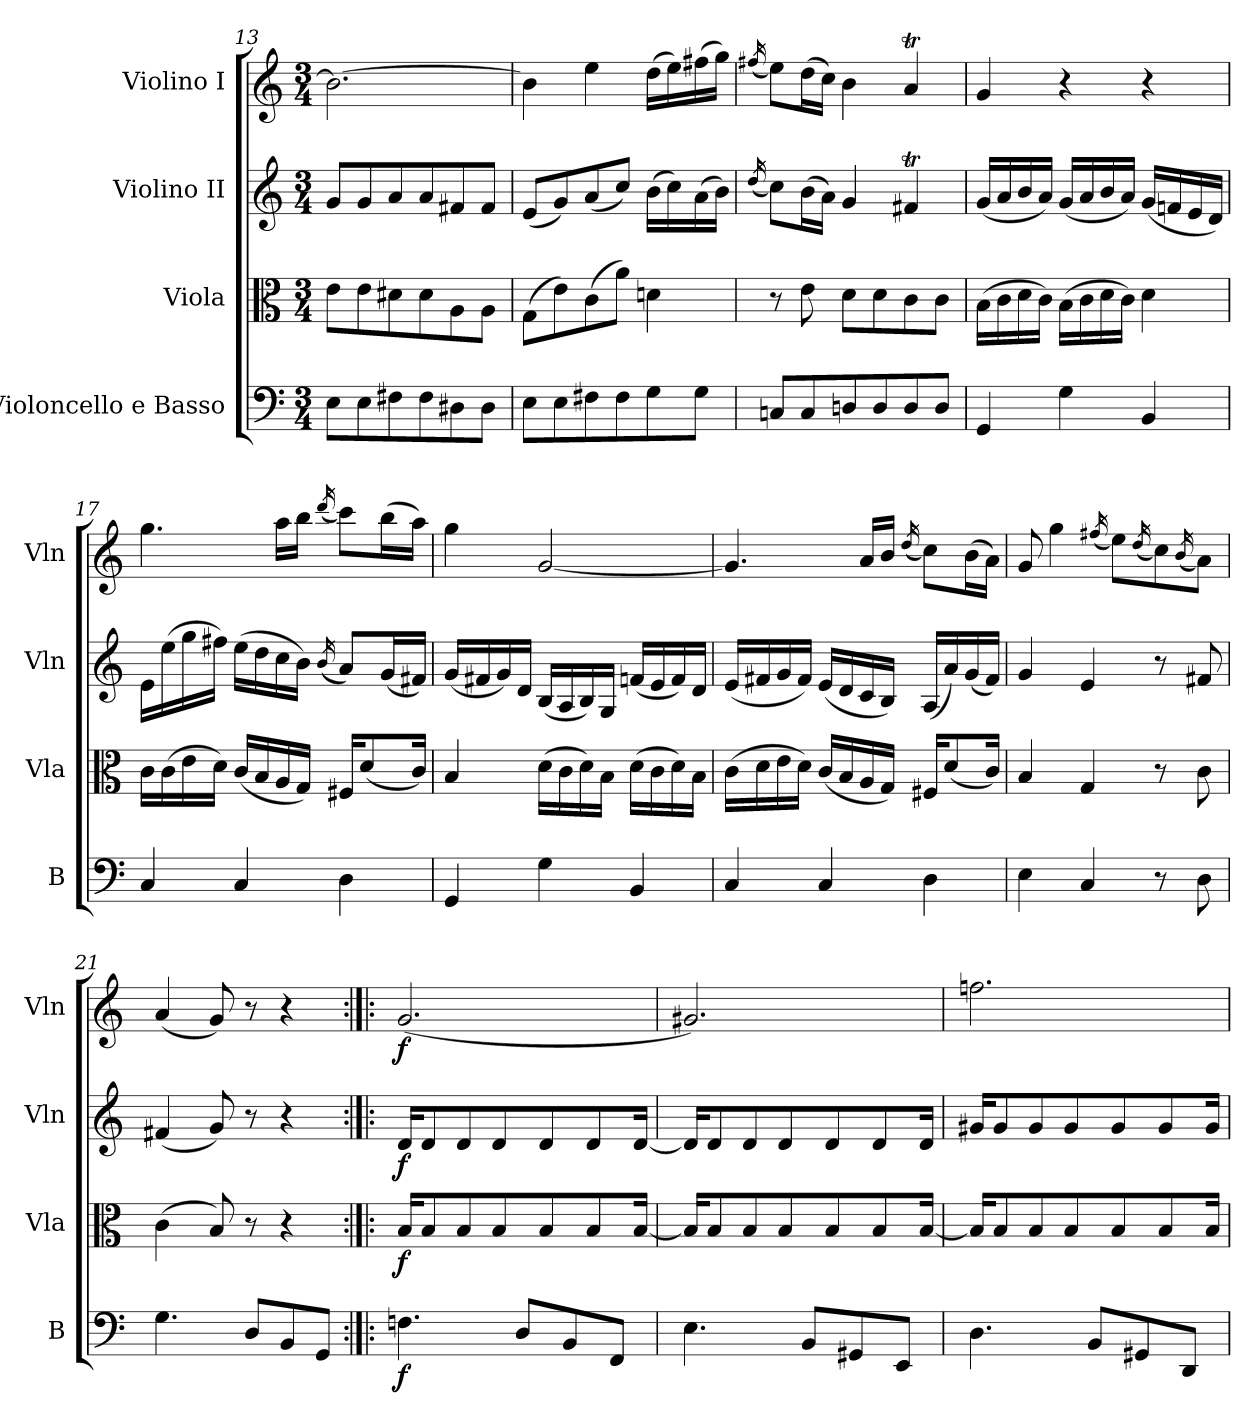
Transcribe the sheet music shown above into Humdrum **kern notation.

**kern	**dynam	**kern	**dynam	**kern	**dynam	**kern	**dynam
*part4	*part4	*part3	*part3	*part2	*part2	*part1	*part1
*staff4	*staff4	*staff3	*staff3	*staff2	*staff2	*staff1	*staff1
*I"Violoncello e Basso	*	*I"Viola	*	*I"Violino II	*	*I"Violino I	*
*I'B	*	*I'Vla	*	*I'Vln	*	*I'Vln	*
!!LO:LB:g=z
*clefF4	*	*clefC3	*	*clefG2	*	*clefG2	*
*k[]	*	*k[]	*	*k[]	*	*k[]	*
*C:	*	*C:	*	*C:	*	*C:	*
*M3/4	*	*M3/4	*	*M3/4	*	*M3/4	*
=13	=13	=13	=13	=13	=13	=13	=13
8EL	.	8eL	.	8gL	.	2.b_	.
8E	.	8e	.	8g	.	.	.
8F#X	.	8d#X	.	8a	.	.	.
8F#	.	8d#	.	8a	.	.	.
8D#X	.	8A	.	8f#X	.	.	.
8D#J	.	8AJ	.	8f#J	.	.	.
=14	=14	=14	=14	=14	=14	=14	=14
8EL	.	(8GL	.	(8eL	.	4b]	.
8E	.	8e)	.	8g)	.	.	.
8F#X	.	(8c	.	(8a	.	4ee	.
8F#	.	8aJ)	.	8ccJ)	.	.	.
8G	.	4dn	.	(16bLL	.	(16ddLL	.
.	.	.	.	16cc)	.	16ee)	.
8GJ	.	.	.	(16a	.	(16ff#X	.
.	.	.	.	16bJJ)	.	16ggJJ)	.
=15	=15	=15	=15	=15	=15	=15	=15
.	.	.	.	(<16qdd	.	(<16qff#X	.
8CnL	.	8r	.	8ccL)	.	8eeL)	.
8C	.	8e	.	(16bL	.	(16ddL	.
.	.	.	.	16aJJ)	.	16ccJJ)	.
8Dn	.	8dL	.	4g	.	4b	.
8D	.	8d	.	.	.	.	.
8D	.	8c	.	4f#Xt	.	4aT	.
8DJ	.	8cJ	.	.	.	.	.
=16	=16	=16	=16	=16	=16	=16	=16
4GG	.	(16BLL	.	(16gLL	.	4g	.
.	.	16c	.	16a	.	.	.
.	.	16d	.	16b	.	.	.
.	.	16cJJ)	.	16aJJ)	.	.	.
4G	.	(16BLL	.	(16gLL	.	4r	.
.	.	16c	.	16a	.	.	.
.	.	16d	.	16b	.	.	.
.	.	16cJJ)	.	16aJJ)	.	.	.
4BB	.	4d	.	(16gLL	.	4r	.
.	.	.	.	16fn	.	.	.
.	.	.	.	16e	.	.	.
.	.	.	.	16dJJ)	.	.	.
=17	=17	=17	=17	=17	=17	=17	=17
4C	.	16cLL	.	16eLL	.	4.gg	.
.	.	(16c	.	(16ee	.	.	.
.	.	16e	.	16gg	.	.	.
.	.	16dJJ)	.	16ff#XJJ)	.	.	.
4C	.	(16cLL	.	(16eeLL	.	.	.
.	.	16B	.	16dd	.	.	.
.	.	16A	.	16cc	.	16aaLL	.
.	.	16GJJ)	.	16bJJ)	.	16bbJJ	.
.	.	.	.	(<16qb	.	(<16qddd	.
4D	.	16F#XKL	.	8aL)	.	8cccL)	.
.	.	(8d	.	.	.	.	.
.	.	.	.	(16gL	.	(16bbL	.
.	.	16cJk)	.	16f#XJJ)	.	16aaJJ)	.
!!LO:LB:g=z
=18	=18	=18	=18	=18	=18	=18	=18
4GG	.	4B	.	(16gLL	.	4gg	.
.	.	.	.	16f#X	.	.	.
.	.	.	.	16g)	.	.	.
.	.	.	.	16dJJ	.	.	.
4G	.	(16dLL	.	(16BLL	.	[2g	.
.	.	16c	.	16A	.	.	.
.	.	16d)	.	16B)	.	.	.
.	.	16BJJ	.	16GJJ	.	.	.
4BB	.	(16dLL	.	(16fnLL	.	.	.
.	.	16c	.	16e	.	.	.
.	.	16d)	.	16f)	.	.	.
.	.	16BJJ	.	16dJJ	.	.	.
=19	=19	=19	=19	=19	=19	=19	=19
4C	.	(16cLL	.	(16eLL	.	4.g]	.
.	.	16d	.	16f#X	.	.	.
.	.	16e	.	16g	.	.	.
.	.	16dJJ)	.	16f#JJ)	.	.	.
4C	.	(16cLL	.	(16eLL	.	.	.
.	.	16B	.	16d	.	.	.
.	.	16A	.	16c	.	16aLL	.
.	.	16GJJ)	.	16BJJ)	.	16bJJ	.
.	.	.	.	.	.	(<16qdd	.
4D	.	16F#XKL	.	(16ALL	.	8ccL)	.
.	.	(8d	.	16a)	.	.	.
.	.	.	.	(16g	.	(16bL	.
.	.	16cJk)	.	16f#JJ)	.	16aJJ)	.
=20	=20	=20	=20	=20	=20	=20	=20
4E	.	4B	.	4g	.	8g	.
.	.	.	.	.	.	4gg	.
4C	.	4G	.	4e	.	.	.
.	.	.	.	.	.	(<16qff#X	.
.	.	.	.	.	.	8eeL)	.
.	.	.	.	.	.	(<16qdd	.
8r	.	8r	.	8r	.	8cc)	.
.	.	.	.	.	.	(<16qb	.
8D	.	8c	.	8f#X	.	8aJ)	.
=21	=21	=21	=21	=21	=21	=21	=21
4.G	.	(4c	.	(4f#X	.	(4a	.
.	.	8B)	.	8g)	.	8g)	.
8DL	.	8r	.	8r	.	8r	.
8BB	.	4r	.	4r	.	4r	.
8GGJ	.	.	.	.	.	.	.
=22:|!|:	=22:|!|:	=22:|!|:	=22:|!|:	=22:|!|:	=22:|!|:	=22:|!|:	=22:|!|:
4.Fn	f	16BKL	f	16dKL	f	(2.g	f
.	.	8B	.	8d	.	.	.
.	.	8B	.	8d	.	.	.
.	.	8B	.	8d	.	.	.
8DL	.	.	.	.	.	.	.
.	.	8B	.	8d	.	.	.
8BB	.	.	.	.	.	.	.
.	.	8B	.	8d	.	.	.
8FFJ	.	.	.	.	.	.	.
.	.	[16BJk	.	[16dJk	.	.	.
=23	=23	=23	=23	=23	=23	=23	=23
4.E	.	16BKL]	.	16dKL]	.	2.g#X)	.
.	.	8B	.	8d	.	.	.
.	.	8B	.	8d	.	.	.
.	.	8B	.	8d	.	.	.
8BBL	.	.	.	.	.	.	.
.	.	8B	.	8d	.	.	.
8GG#X	.	.	.	.	.	.	.
.	.	8B	.	8d	.	.	.
8EEJ	.	.	.	.	.	.	.
.	.	[16BJk	.	16dJk	.	.	.
=24	=24	=24	=24	=24	=24	=24	=24
4.D	.	16BKL]	.	16g#XKL	.	2.ffn	.
.	.	8B	.	8g#	.	.	.
.	.	8B	.	8g#	.	.	.
.	.	8B	.	8g#	.	.	.
8BBL	.	.	.	.	.	.	.
.	.	8B	.	8g#	.	.	.
8GG#X	.	.	.	.	.	.	.
.	.	8B	.	8g#	.	.	.
8DDJ	.	.	.	.	.	.	.
.	.	16BJk	.	16g#Jk	.	.	.
=	=	=	=	=	=	=	=
*-	*-	*-	*-	*-	*-	*-	*-
